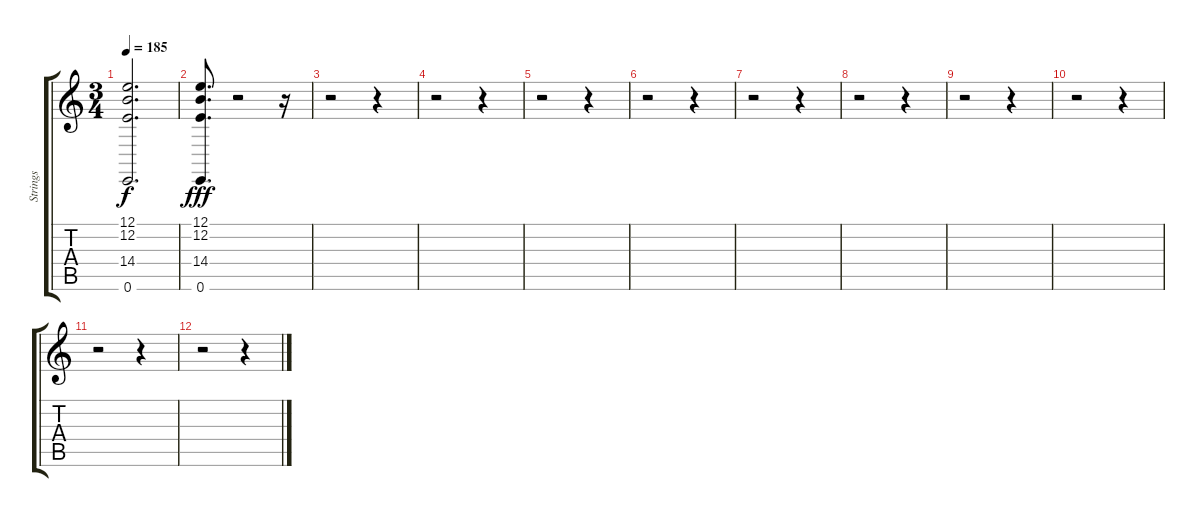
\track ("Strings" "Strings") {instrument stringensemble1}
\staff {score tabs}
\tuning (E4 B3 G3 D3 A2 E2) {hide}
\ts (3 4)
\tempo 185
\clef g2
\ks c
(12.1{t} 12.2{t} 14.4{t} 0.6{t}).2{d dy f} |
(12.1 12.2 14.4 0.6).8{d dy fff} r.2 r.16 |
r.2 r.4 |
r.2 r.4 |
r.2 r.4 |
r.2 r.4 |
r.2 r.4 |
r.2 r.4 |
r.2 r.4 |
r.2 r.4 |
r.2 r.4 |
r.2 r.4
